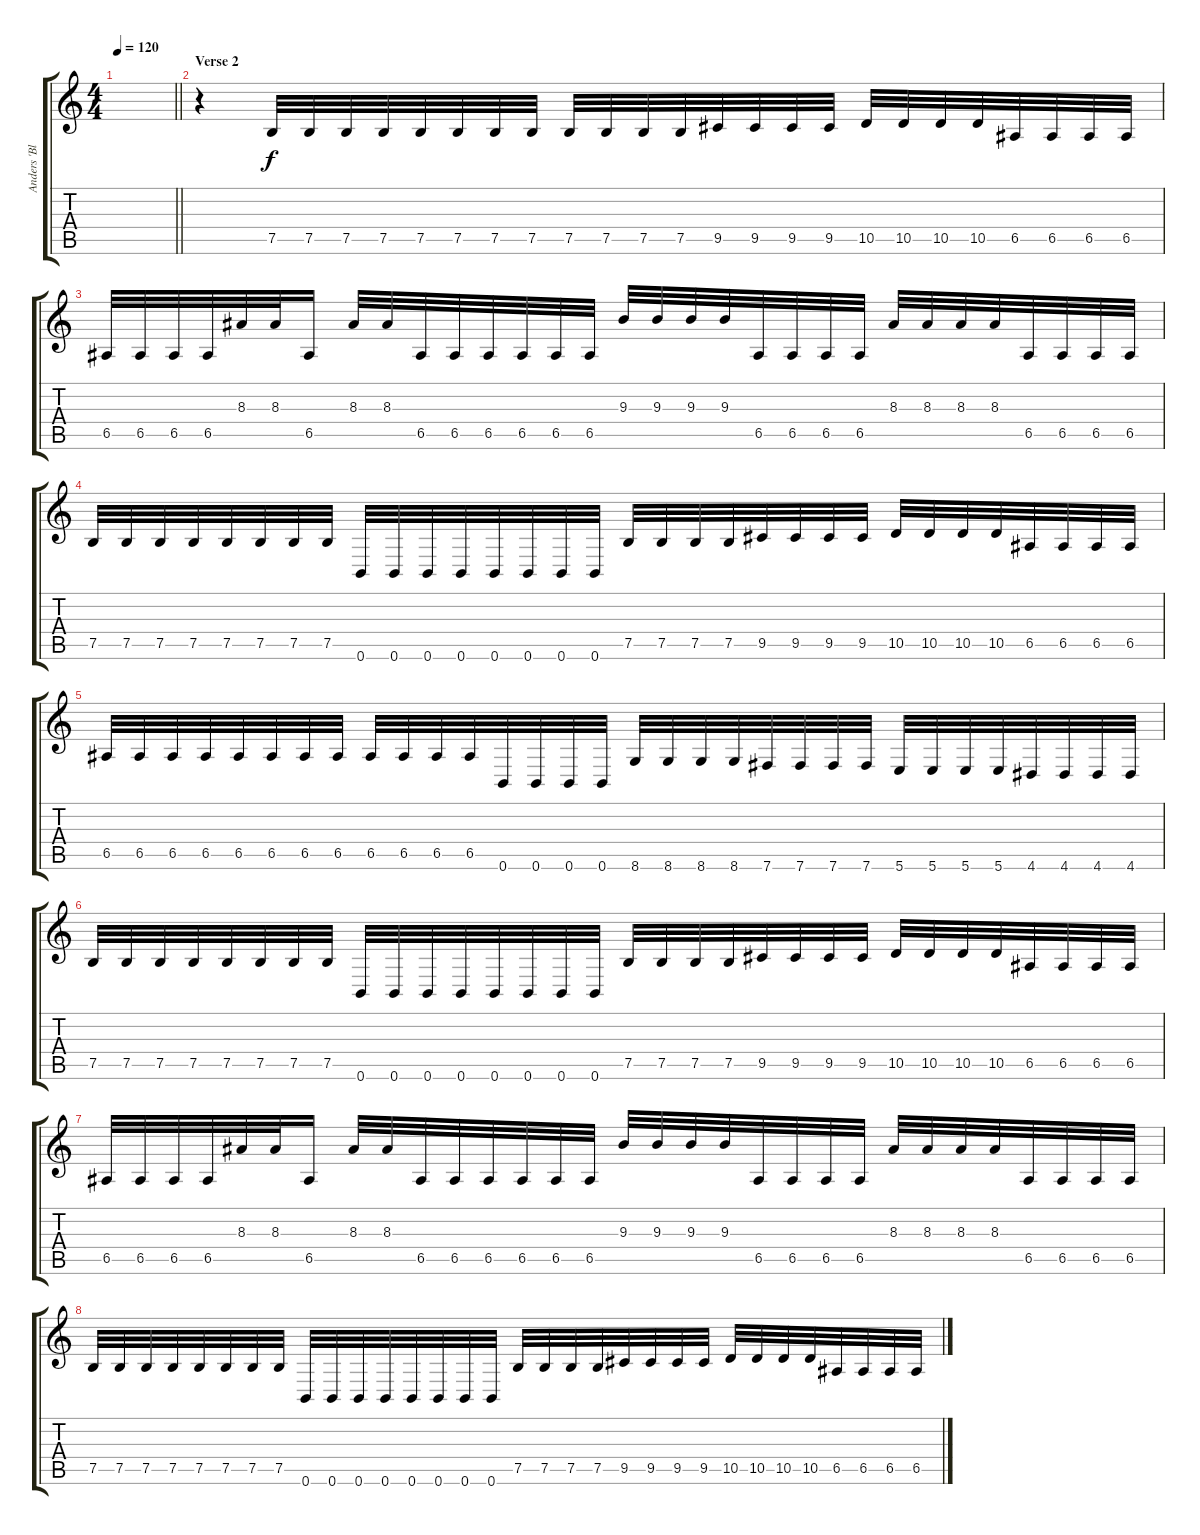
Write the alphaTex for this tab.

\track ("Anders 'Blakkheim' Nyström" "Anders 'Bl") {instrument distortionguitar}
\staff {score tabs}
\tuning (B3 G3 D3 A2 E2 B1) {hide}
\ts (4 4)
\tempo 120
\clef g2
\barLineRight lightlight
\ks c
|
\section ("" "Verse 2")
r.4 7.5.32 7.5.32 7.5.32 7.5.32 7.5.32 7.5.32 7.5.32 7.5.32 7.5.32 7.5.32 7.5.32 7.5.32 9.5.32 9.5.32 9.5.32 9.5.32 10.5.32 10.5.32 10.5.32 10.5.32 6.5.32 6.5.32 6.5.32 6.5.32 |
6.5.32 6.5.32 6.5.32 6.5.32 8.3.32 8.3.32 6.5.16 8.3.32 8.3.32 6.5.32 6.5.32 6.5.32 6.5.32 6.5.32 6.5.32 9.3.32 9.3.32 9.3.32 9.3.32 6.5.32 6.5.32 6.5.32 6.5.32 8.3.32 8.3.32 8.3.32 8.3.32 6.5.32 6.5.32 6.5.32 6.5.32 |
7.5.32 7.5.32 7.5.32 7.5.32 7.5.32 7.5.32 7.5.32 7.5.32 0.6.32 0.6.32 0.6.32 0.6.32 0.6.32 0.6.32 0.6.32 0.6.32 7.5.32 7.5.32 7.5.32 7.5.32 9.5.32 9.5.32 9.5.32 9.5.32 10.5.32 10.5.32 10.5.32 10.5.32 6.5.32 6.5.32 6.5.32 6.5.32 |
6.5.32 6.5.32 6.5.32 6.5.32 6.5.32 6.5.32 6.5.32 6.5.32 6.5.32 6.5.32 6.5.32 6.5.32 0.6.32 0.6.32 0.6.32 0.6.32 8.6.32 8.6.32 8.6.32 8.6.32 7.6.32 7.6.32 7.6.32 7.6.32 5.6.32 5.6.32 5.6.32 5.6.32 4.6.32 4.6.32 4.6.32 4.6.32 |
7.5.32 7.5.32 7.5.32 7.5.32 7.5.32 7.5.32 7.5.32 7.5.32 0.6.32 0.6.32 0.6.32 0.6.32 0.6.32 0.6.32 0.6.32 0.6.32 7.5.32 7.5.32 7.5.32 7.5.32 9.5.32 9.5.32 9.5.32 9.5.32 10.5.32 10.5.32 10.5.32 10.5.32 6.5.32 6.5.32 6.5.32 6.5.32 |
6.5.32 6.5.32 6.5.32 6.5.32 8.3.32 8.3.32 6.5.16 8.3.32 8.3.32 6.5.32 6.5.32 6.5.32 6.5.32 6.5.32 6.5.32 9.3.32 9.3.32 9.3.32 9.3.32 6.5.32 6.5.32 6.5.32 6.5.32 8.3.32 8.3.32 8.3.32 8.3.32 6.5.32 6.5.32 6.5.32 6.5.32 |
7.5.32 7.5.32 7.5.32 7.5.32 7.5.32 7.5.32 7.5.32 7.5.32 0.6.32 0.6.32 0.6.32 0.6.32 0.6.32 0.6.32 0.6.32 0.6.32 7.5.32 7.5.32 7.5.32 7.5.32 9.5.32 9.5.32 9.5.32 9.5.32 10.5.32 10.5.32 10.5.32 10.5.32 6.5.32 6.5.32 6.5.32 6.5.32
